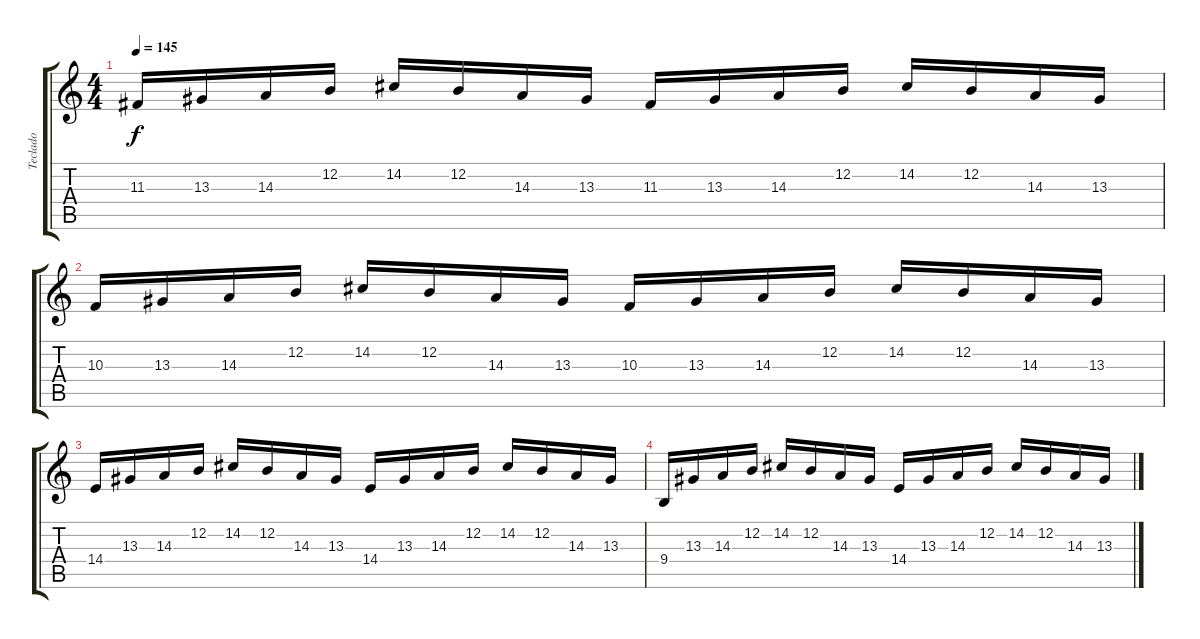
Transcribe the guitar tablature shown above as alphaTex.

\track ("Teclado" "Teclado") {instrument lead2sawtooth}
\staff {score tabs}
\tuning (E4 B3 G3 D3 A2 E2) {hide}
\ts (4 4)
\tempo 145
\clef g2
\ks c
11.3.16{dy f} 13.3.16 14.3.16 12.2.16 14.2.16 12.2.16 14.3.16 13.3.16 11.3.16 13.3.16 14.3.16 12.2.16 14.2.16 12.2.16 14.3.16 13.3.16 |
10.3.16 13.3.16 14.3.16 12.2.16 14.2.16 12.2.16 14.3.16 13.3.16 10.3.16 13.3.16 14.3.16 12.2.16 14.2.16 12.2.16 14.3.16 13.3.16 |
14.4.16 13.3.16 14.3.16 12.2.16 14.2.16 12.2.16 14.3.16 13.3.16 14.4.16 13.3.16 14.3.16 12.2.16 14.2.16 12.2.16 14.3.16 13.3.16 |
9.4.16 13.3.16 14.3.16 12.2.16 14.2.16 12.2.16 14.3.16 13.3.16 14.4.16 13.3.16 14.3.16 12.2.16 14.2.16 12.2.16 14.3.16 13.3.16
